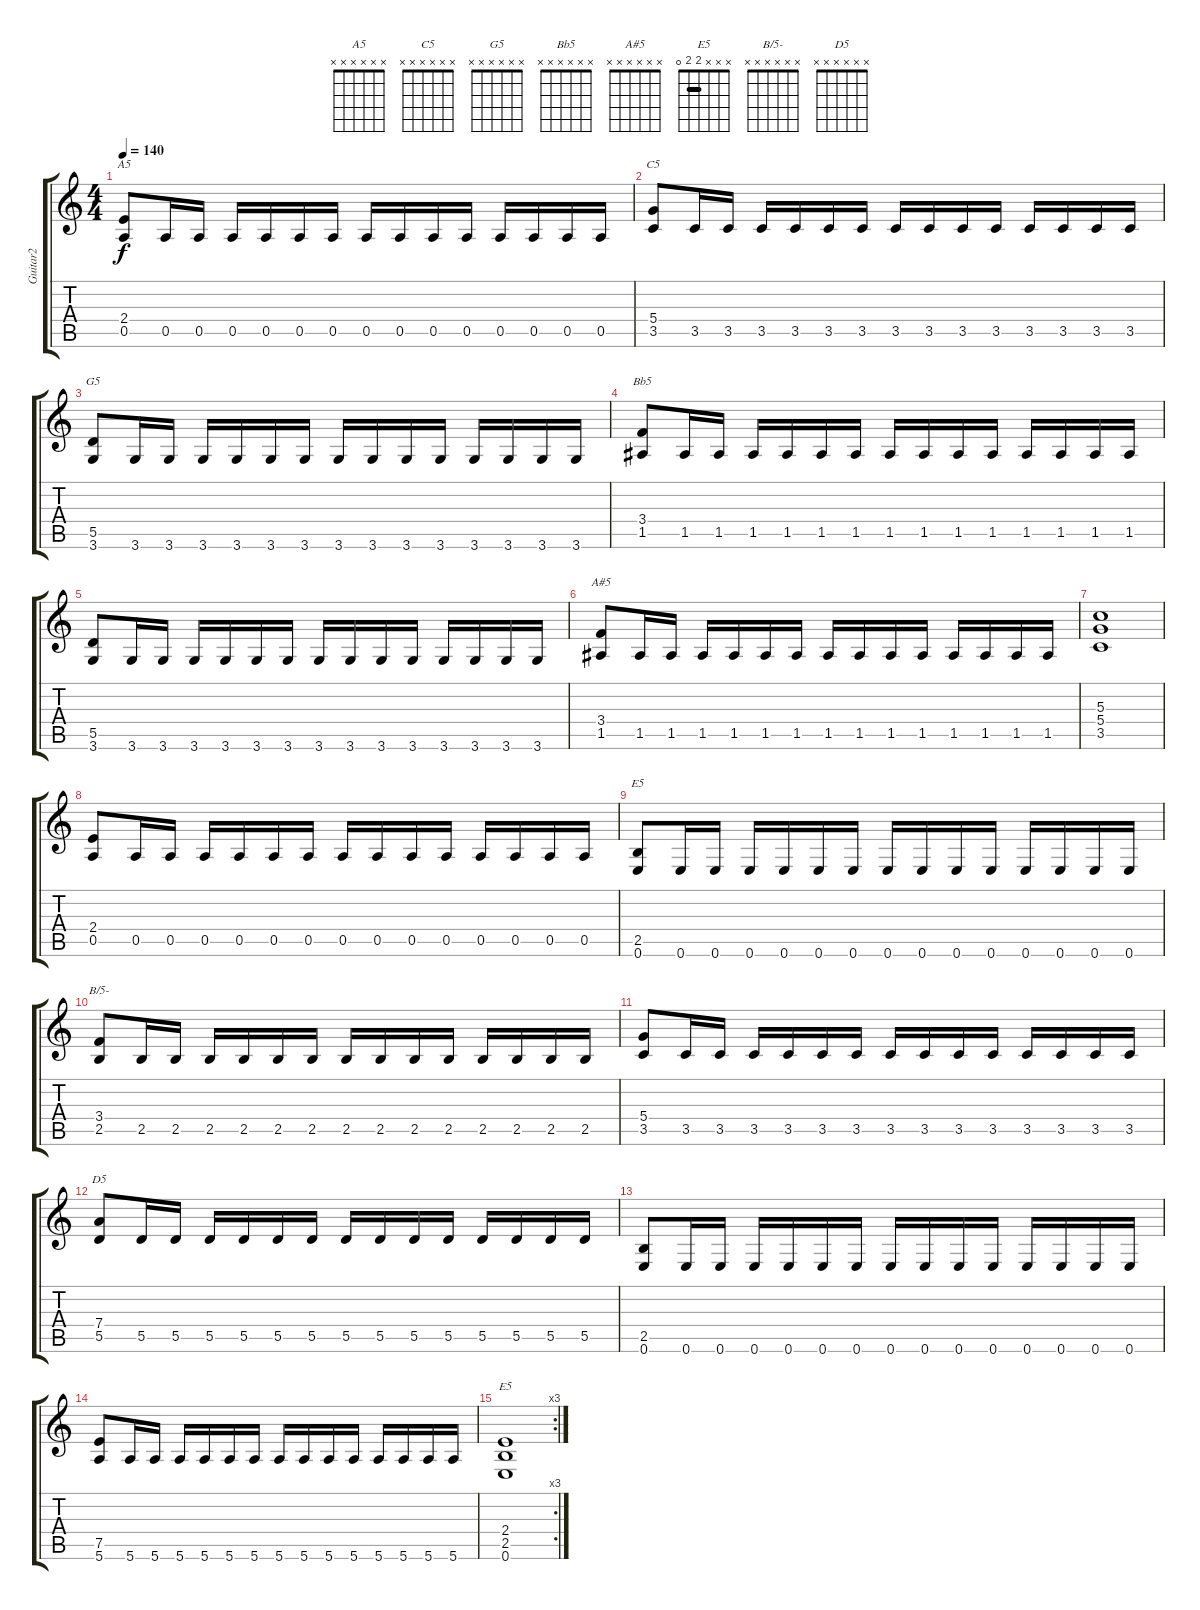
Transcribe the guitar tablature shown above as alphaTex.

\track ("Guitar2" "Guitar2") {instrument distortionguitar}
\staff {score tabs}
\tuning (E4 B3 G3 D3 A2 E2) {hide}
\chord ("A5" x x x x x x)
\chord ("C5" x x x x x x)
\chord ("G5" x x x x x x)
\chord ("Bb5" x x x x x x)
\chord ("A#5" x x x x x x)
\chord ("E5" x x x x x x)
\chord ("B/5-" x x x x x x)
\chord ("D5" x x x x x x)
\chord ("E5" x x x 2 2 0) {barre 2}
\ts (4 4)
\tempo 140
\clef g2
\ks c
(2.4 0.5).8{ch "A5" dy f} 0.5.16 0.5.16 0.5.16 0.5.16 0.5.16 0.5.16 0.5.16 0.5.16 0.5.16 0.5.16 0.5.16 0.5.16 0.5.16 0.5.16 |
(5.4 3.5).8{ch "C5"} 3.5.16 3.5.16 3.5.16 3.5.16 3.5.16 3.5.16 3.5.16 3.5.16 3.5.16 3.5.16 3.5.16 3.5.16 3.5.16 3.5.16 |
(5.5 3.6).8{ch "G5"} 3.6.16 3.6.16 3.6.16 3.6.16 3.6.16 3.6.16 3.6.16 3.6.16 3.6.16 3.6.16 3.6.16 3.6.16 3.6.16 3.6.16 |
(3.4 1.5).8{ch "Bb5"} 1.5.16 1.5.16 1.5.16 1.5.16 1.5.16 1.5.16 1.5.16 1.5.16 1.5.16 1.5.16 1.5.16 1.5.16 1.5.16 1.5.16 |
(5.5 3.6).8 3.6.16 3.6.16 3.6.16 3.6.16 3.6.16 3.6.16 3.6.16 3.6.16 3.6.16 3.6.16 3.6.16 3.6.16 3.6.16 3.6.16 |
(3.4 1.5).8{ch "A#5"} 1.5.16 1.5.16 1.5.16 1.5.16 1.5.16 1.5.16 1.5.16 1.5.16 1.5.16 1.5.16 1.5.16 1.5.16 1.5.16 1.5.16 |
(5.3 5.4 3.5).1 |
(2.4 0.5).8 0.5.16 0.5.16 0.5.16 0.5.16 0.5.16 0.5.16 0.5.16 0.5.16 0.5.16 0.5.16 0.5.16 0.5.16 0.5.16 0.5.16 |
(2.5 0.6).8{ch "E5"} 0.6.16 0.6.16 0.6.16 0.6.16 0.6.16 0.6.16 0.6.16 0.6.16 0.6.16 0.6.16 0.6.16 0.6.16 0.6.16 0.6.16 |
(3.4 2.5).8{ch "B/5-"} 2.5.16 2.5.16 2.5.16 2.5.16 2.5.16 2.5.16 2.5.16 2.5.16 2.5.16 2.5.16 2.5.16 2.5.16 2.5.16 2.5.16 |
(5.4 3.5).8 3.5.16 3.5.16 3.5.16 3.5.16 3.5.16 3.5.16 3.5.16 3.5.16 3.5.16 3.5.16 3.5.16 3.5.16 3.5.16 3.5.16 |
(7.4 5.5).8{ch "D5"} 5.5.16 5.5.16 5.5.16 5.5.16 5.5.16 5.5.16 5.5.16 5.5.16 5.5.16 5.5.16 5.5.16 5.5.16 5.5.16 5.5.16 |
(2.5 0.6).8 0.6.16 0.6.16 0.6.16 0.6.16 0.6.16 0.6.16 0.6.16 0.6.16 0.6.16 0.6.16 0.6.16 0.6.16 0.6.16 0.6.16 |
(7.5 5.6).8 5.6.16 5.6.16 5.6.16 5.6.16 5.6.16 5.6.16 5.6.16 5.6.16 5.6.16 5.6.16 5.6.16 5.6.16 5.6.16 5.6.16 |
\rc 3
(2.4 2.5 0.6).1{ch "E5"}
